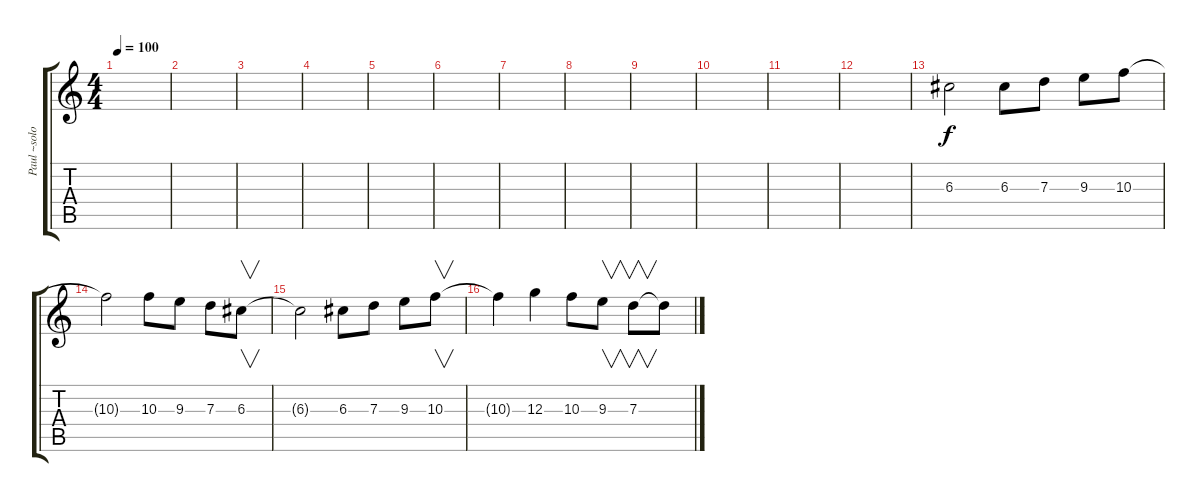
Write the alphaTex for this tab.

\track ("Paul ~solo" "Paul ~solo") {instrument distortionguitar}
\staff {score tabs}
\tuning (E4 B3 G3 D3 A2 E2) {hide}
\ts (4 4)
\tempo 100
\clef g2
\ks c
|
|
|
|
|
|
|
|
|
|
|
|
6.3.2 6.3.8 7.3.8 9.3.8 10.3.8 |
10.3{t}.2 10.3.8 9.3.8 7.3.8 6.3.8{v} |
6.3{t}.2 6.3.8 7.3.8 9.3.8 10.3.8{v} |
10.3{t}.4 12.3.4 10.3.8 9.3.8{v} 7.3.8{v} 7.3{t}.8
